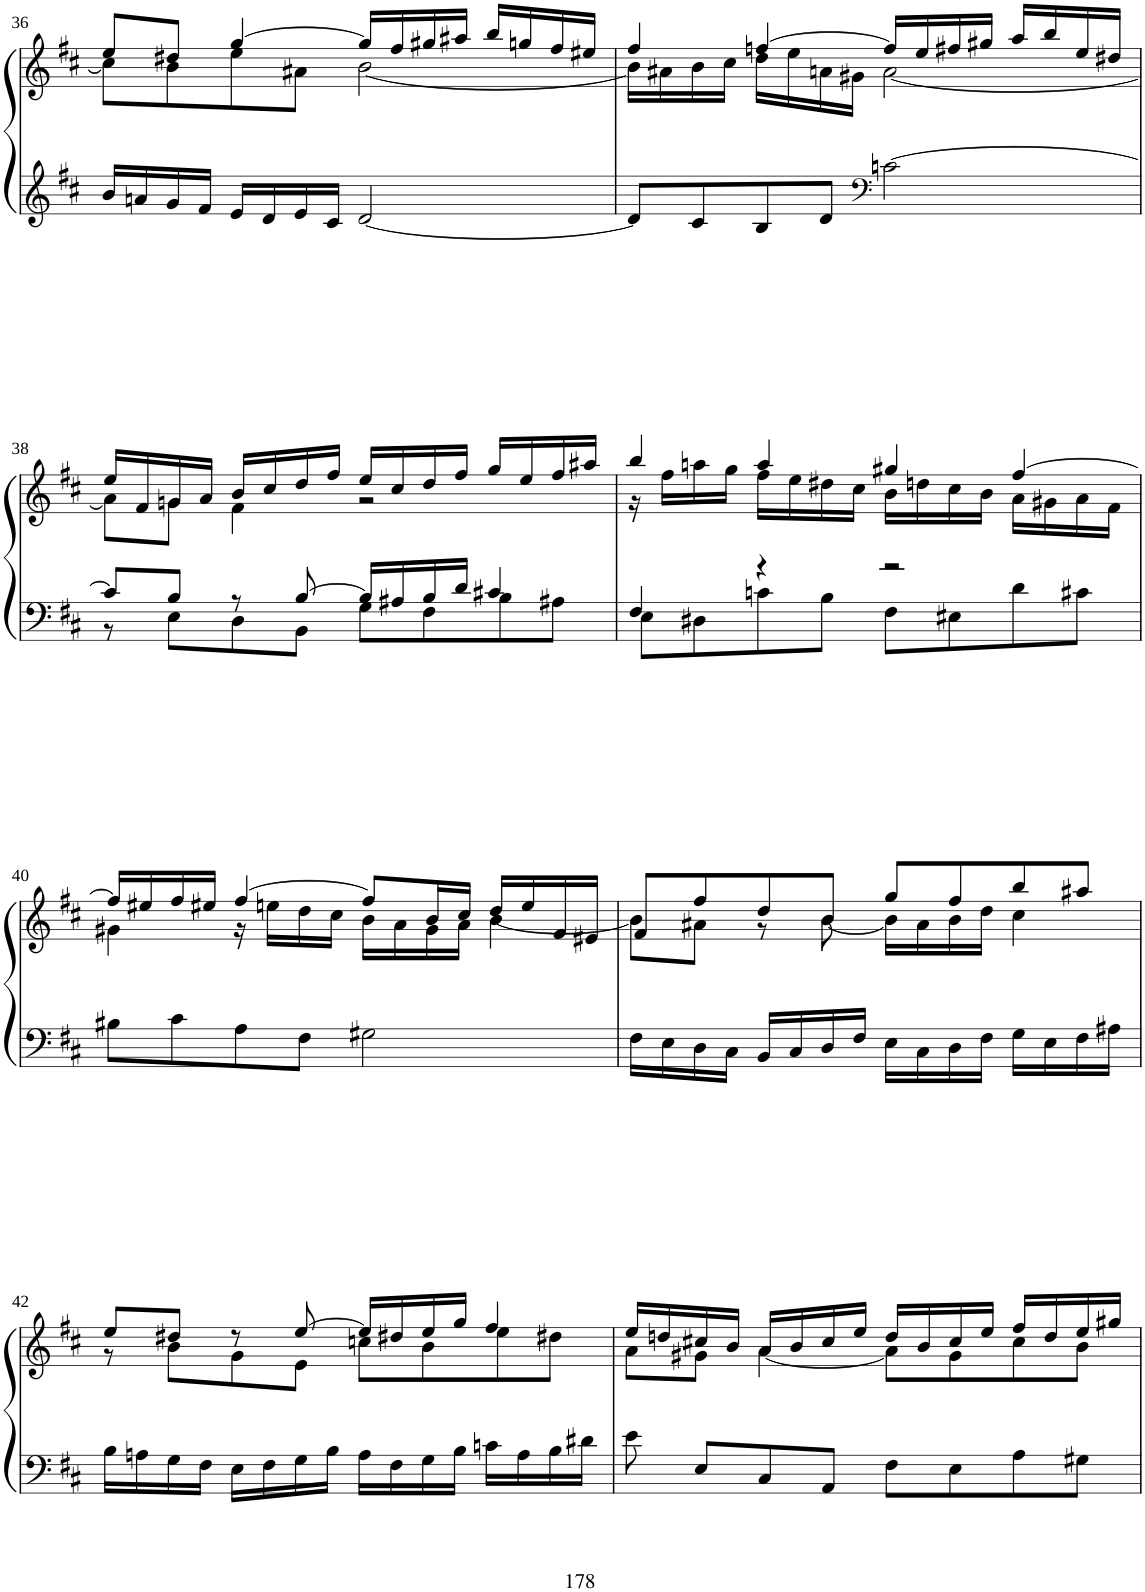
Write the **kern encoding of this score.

**kern	**kern
*part1	*part1
*staff2	*staff1
*I"Piano	*
*I'Pno	*
!!LO:PB:g=z
*clefG2	*clefG2
*k[f#c#]	*k[f#c#]
*M4/4	*M4/4
*met(c)	*met(c)
=36	=36
*	*^
16b/LL	8ee/L	8cc#\L]
16an/	.	.
16g/	8dd#X/J	8b\
16f#/JJ	.	.
16e/LL	[4gg/	8ee\
16d/	.	.
16e/	.	8a#X\J
16c#/JJ	.	.
[2d/	16gg/LL]	[2b\
.	16ff#/	.
.	16gg#X/	.
.	16aa#X/JJ	.
.	16bb/LL	.
.	16ggn/	.
.	16ff#/	.
.	16ee#X/JJ	.
=37	=37	=37
8d/L]	4ff#/	16b\LL]
.	.	16a#X\
8c#/	.	16b\
.	.	16cc#\JJ
8B/	[4ffn/	16dd\LL
.	.	16ee\
8d/J	.	16an\
.	.	16g#X\JJ
*clefF4	*	*
[2cn\	16ff/LL]	[2a\
.	16ee/	.
.	16ff#X/	.
.	16gg#X/JJ	.
.	16aa/LL	.
.	16bb/	.
.	16ee/	.
.	16dd#X/JJ	.
!!LO:LB:g=z	!!
=38	=38	=38
*^	*	*
8c/L]	8r	16ee/LL	8a\L]
.	.	16f#/	.
8B/J	8E\L	16gn/	8g\J
.	.	16a/JJ	.
8r	8D\	16b/LL	4f#\
.	.	16cc#/	.
[8B/	8BB\J	16dd/	.
.	.	16ff#/JJ	.
16B/LL]	8G\L	16ee/LL	2r
16A#X/	.	16cc#/	.
16B/	8F#\	16dd/	.
16d/JJ	.	16ff#/JJ	.
4c#X/	8B\	16gg/LL	.
.	.	16ee/	.
.	8A#X\J	16ff#/	.
.	.	16aa#X/JJ	.
=39	=39	=39	=39
4F#/	8E\L	4bb/	16r
.	.	.	16ff#\LL
.	8D#X\	.	16aan\
.	.	.	16gg\JJ
4r	8cn\	4aa/	16ff#\LL
.	.	.	16ee\
.	8B\J	.	16dd#X\
.	.	.	16cc#\JJ
2r	8F#\L	4gg#X/	16b\LL
.	.	.	16ddn\
.	8E#X\	.	16cc#\
.	.	.	16b\JJ
.	8d\	[4ff#/	16a\LL
.	.	.	16g#X\
.	8c#X\J	.	16a\
.	.	.	16f#\JJ
*v	*v	*	*
!!LO:LB:g=z	!!
=40	=40	=40
8B#X\L	16ff#/LL]	4g#X\
.	16ee#X/	.
8c#\	16ff#/	.
.	16ee#X/JJ	.
8A\	[4ff#/	16r
.	.	16een\LL
8F#\J	.	16dd\
.	.	16cc#\JJ
2G#X\	8ff#/L]	16b\LL
.	.	16a\
.	16b/L	16g#\
.	16cc#/JJ	16a\JJ
.	16dd/LL	[4b\
.	16ee/	.
.	16f#/	.
.	16e#X/JJ	.
=41	=41	=41
16F#\LL	8f#/L	8b\L]
16E\	.	.
16D\	8ff#/	8a#X\J
16C#\JJ	.	.
16BB/LL	8dd/	8r
16C#/	.	.
16D/	8b/J	[8b\
16F#/JJ	.	.
16E\LL	8gg/L	16b\LL]
16C#\	.	16a#\
16D\	8ff#/	16b\
16F#\JJ	.	16dd\JJ
16G\LL	8bb/	4cc#\
16E\	.	.
16F#\	8aa#X/J	.
16A#X\JJ	.	.
!!LO:LB:g=z	!!
=42	=42	=42
16B\LL	8ee/L	8r
16An\	.	.
16G\	8dd#X/J	8b\L
16F#\JJ	.	.
16E\LL	8r	8g\
16F#\	.	.
16G\	[8ee/	8e\J
16B\JJ	.	.
16A\LL	16ee/LL]	8ccn\L
16F#\	16dd#X/	.
16G\	16ee/	8b\
16B\JJ	16gg/JJ	.
16cn\LL	4ff#/	8ee\
16A\	.	.
16B\	.	8dd#X\J
16d#X\JJ	.	.
=43	=43	=43
8e\	16ee/LL	8a\L
.	16ddn/	.
8E/L	16cc#X/	8g#X\J
.	16b/JJ	.
8C#/	16a/LL	[4a\
.	16b/	.
8AA/J	16cc#/	.
.	16ee/JJ	.
8F#\L	16dd/LL	8a\L]
.	16b/	.
8E\	16cc#/	8g#\
.	16ee/JJ	.
8A\	16ff#/LL	8cc#\
.	16dd/	.
8G#X\J	16ee/	8b\J
.	16gg#X/JJ	.
*	*v	*v
=	=
*-	*-
